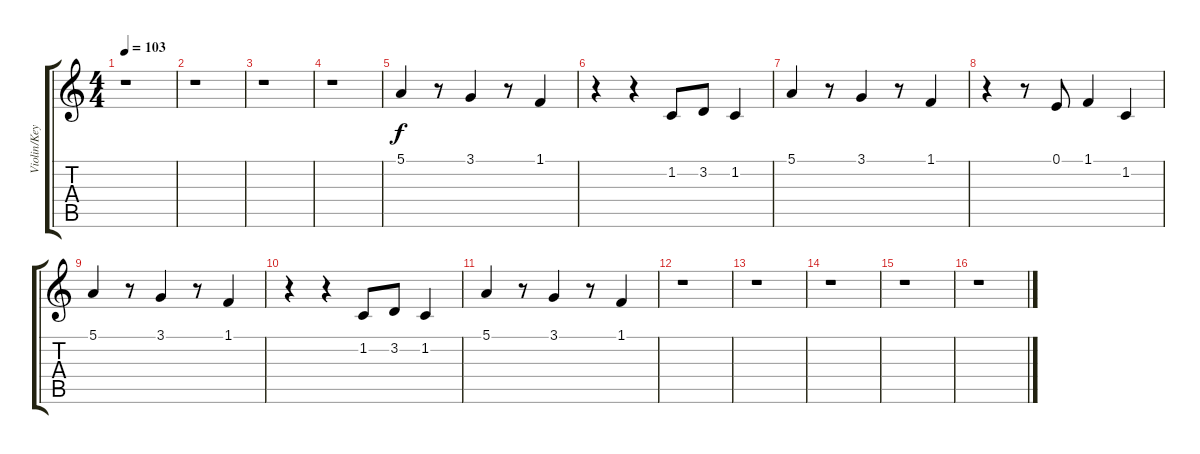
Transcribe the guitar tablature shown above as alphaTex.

\track ("Violin/Keybard" "Violin/Key") {instrument violin}
\staff {score tabs}
\tuning (E4 B3 G3 D3 A2 E2) {hide}
\ts (4 4)
\tempo 103
\clef g2
\ks c
r.1{dy f} |
r.1 |
r.1 |
r.1 |
5.1.4 r.8 3.1.4 r.8 1.1.4 |
r.4 r.4 1.2.8 3.2.8 1.2.4 |
5.1.4 r.8 3.1.4 r.8 1.1.4 |
r.4 r.8 0.1.8 1.1.4 1.2.4 |
5.1.4 r.8 3.1.4 r.8 1.1.4 |
r.4 r.4 1.2.8 3.2.8 1.2.4 |
5.1.4 r.8 3.1.4 r.8 1.1.4 |
r.1 |
r.1 |
r.1 |
r.1 |
r.1
